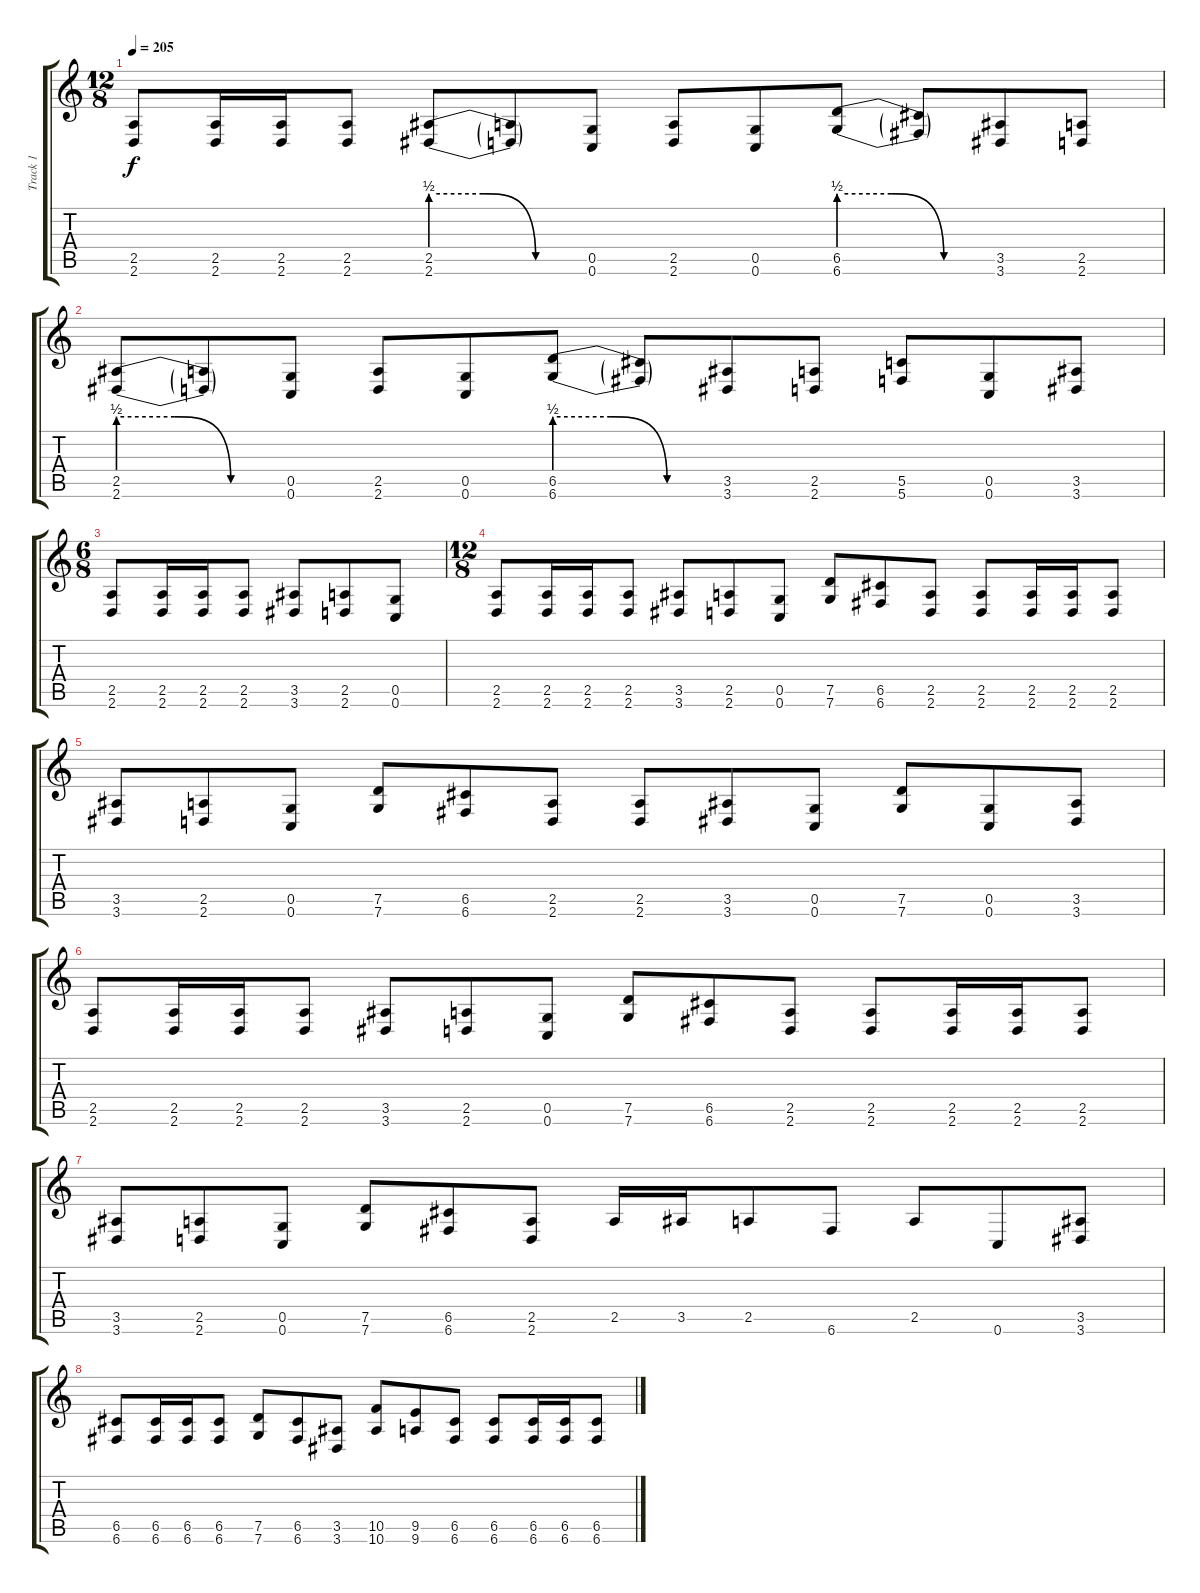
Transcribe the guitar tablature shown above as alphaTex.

\track ("Track 1" "Track 1") {instrument overdrivenguitar}
\staff {score tabs}
\tuning (D4 A3 F3 C3 G2 C2) {hide}
\ts (12 8)
\tempo 205
\clef g2
\ks c
(2.5{t} 2.6{t}).8{dy f} (2.5 2.6).16 (2.5 2.6).16 (2.5 2.6).8 (2.5{be (custom 0 2 20 2 40 0 60 0)} 2.6{be (custom 0 2 20 2 40 0 60 0)}).8 (2.5{t} 2.6{t}).8 (0.5 0.6).8 (2.5 2.6).8 (0.5 0.6).8 (6.5{be (custom 0 2 20 2 40 0 60 0)} 6.6{be (custom 0 2 20 2 40 0 60 0)}).8 (6.5{t} 6.6{t}).8 (3.5 3.6).8 (2.5 2.6).8 |
(2.5{be (custom 0 2 20 2 40 0 60 0)} 2.6{be (custom 0 2 20 2 40 0 60 0)}).8 (2.5{t} 2.6{t}).8 (0.5 0.6).8 (2.5 2.6).8 (0.5 0.6).8 (6.5{be (custom 0 2 20 2 40 0 60 0)} 6.6{be (custom 0 2 20 2 40 0 60 0)}).8 (6.5{t} 6.6{t}).8 (3.5 3.6).8 (2.5 2.6).8 (5.5 5.6).8 (0.5 0.6).8 (3.5 3.6).8 |
\ts (6 8)
(2.5 2.6).8 (2.5 2.6).16 (2.5 2.6).16 (2.5 2.6).8 (3.5 3.6).8 (2.5 2.6).8 (0.5 0.6).8 |
\ts (12 8)
(2.5 2.6).8 (2.5 2.6).16 (2.5 2.6).16 (2.5 2.6).8 (3.5 3.6).8 (2.5 2.6).8 (0.5 0.6).8 (7.5 7.6).8 (6.5 6.6).8 (2.5 2.6).8 (2.5 2.6).8 (2.5 2.6).16 (2.5 2.6).16 (2.5 2.6).8 |
(3.5 3.6).8 (2.5 2.6).8 (0.5 0.6).8 (7.5 7.6).8 (6.5 6.6).8 (2.5 2.6).8 (2.5 2.6).8 (3.5 3.6).8 (0.5 0.6).8 (7.5 7.6).8 (0.5 0.6).8 (3.5 3.6).8 |
(2.5 2.6).8 (2.5 2.6).16 (2.5 2.6).16 (2.5 2.6).8 (3.5 3.6).8 (2.5 2.6).8 (0.5 0.6).8 (7.5 7.6).8 (6.5 6.6).8 (2.5 2.6).8 (2.5 2.6).8 (2.5 2.6).16 (2.5 2.6).16 (2.5 2.6).8 |
(3.5 3.6).8 (2.5 2.6).8 (0.5 0.6).8 (7.5 7.6).8 (6.5 6.6).8 (2.5 2.6).8 2.5.16 3.5.16 2.5.8 6.6.8 2.5.8 0.6.8 (3.5 3.6).8 |
(6.5 6.6).8 (6.5 6.6).16 (6.5 6.6).16 (6.5 6.6).8 (7.5 7.6).8 (6.5 6.6).8 (3.5 3.6).8 (10.5 10.6).8 (9.5 9.6).8 (6.5 6.6).8 (6.5 6.6).8 (6.5 6.6).16 (6.5 6.6).16 (6.5 6.6).8
